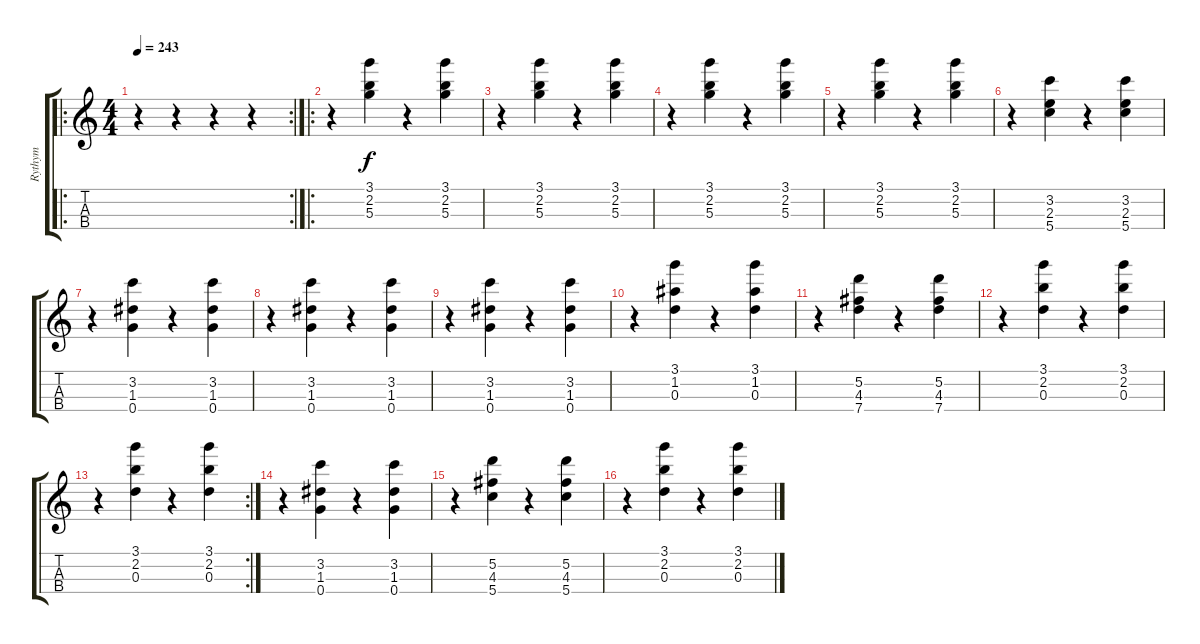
\track ("Rythym" "Rythym") {instrument banjo}
\staff {score tabs}
\tuning (E5 A4 D4 G3) {hide}
\displaytranspose 12
\ro
\rc 2
\ts (4 4)
\tempo 243
\clef g2
\ks c
r.4{dy f instrument banjo} r.4 r.4 r.4 |
\ro
r.4 (3.1 2.2 5.3).4 r.4 (3.1 2.2 5.3).4 |
r.4 (3.1 2.2 5.3).4 r.4 (3.1 2.2 5.3).4 |
r.4 (3.1 2.2 5.3).4 r.4 (3.1 2.2 5.3).4 |
r.4 (3.1 2.2 5.3).4 r.4 (3.1 2.2 5.3).4 |
r.4 (3.2 2.3 5.4).4 r.4 (3.2 2.3 5.4).4 |
r.4 (3.2 1.3 0.4).4 r.4 (3.2 1.3 0.4).4 |
r.4 (3.2 1.3 0.4).4 r.4 (3.2 1.3 0.4).4 |
r.4 (3.2 1.3 0.4).4 r.4 (3.2 1.3 0.4).4 |
r.4 (3.1 1.2 0.3).4 r.4 (3.1 1.2 0.3).4 |
r.4 (5.2 4.3 7.4).4 r.4 (5.2 4.3 7.4).4 |
r.4 (3.1 2.2 0.3).4 r.4 (3.1 2.2 0.3).4 |
\rc 2
r.4 (3.1 2.2 0.3).4 r.4 (3.1 2.2 0.3).4 |
r.4 (3.2 1.3 0.4).4 r.4 (3.2 1.3 0.4).4 |
r.4 (5.2 4.3 5.4).4 r.4 (5.2 4.3 5.4).4 |
r.4 (3.1 2.2 0.3).4 r.4 (3.1 2.2 0.3).4
